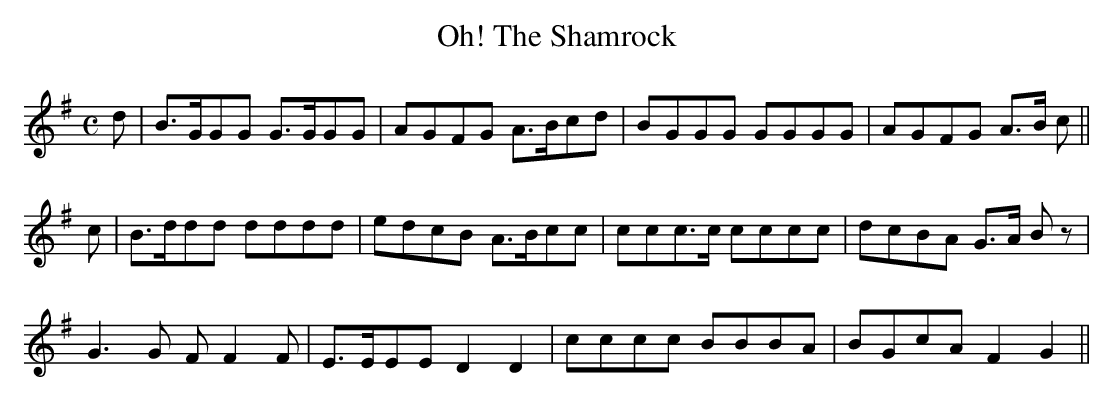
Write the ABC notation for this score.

X:1
T: Oh! The Shamrock
M: C
L: 1/8
K: G
d|B>GGG G>GGG|AGFG A>Bcd|BGGG GGGG|AGFG A>B c||
c|B>ddd dddd|edcB A>Bcc|ccc>c cccc|dcBA G>A Bz|
G3G FF2F|E>EEE D2D2|cccc BBBA|BGcA F2G2||
